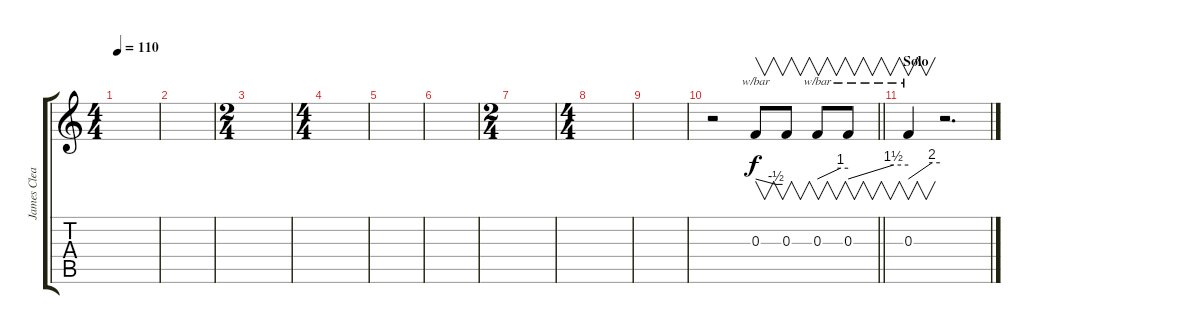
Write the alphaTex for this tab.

\track ("James Clean" "James Clea") {instrument electricguitarclean}
\staff {score tabs}
\tuning (D4 A3 F3 C3 G2 D2) {hide}
\ts (4 4)
\tempo 110
\clef g2
\ks c
|
|
\ts (2 4)
|
\ts (4 4)
|
|
|
\ts (2 4)
|
\ts (4 4)
|
|
\barLineRight lightlight
r.2 0.3.8{v tbe (custom default 0 0 45 -2 60 -2) volume 8 balance 4 instrument distortionguitar} 0.3.8{v} 0.3.8{v tbe (custom default 0 0 45 4 60 4)} 0.3.8{v tbe (custom default 0 0 45 6 60 6)} |
\section ("" "Solo")
0.3.4{v tbe (custom default 0 0 45 8 60 8)} r.2{d}
